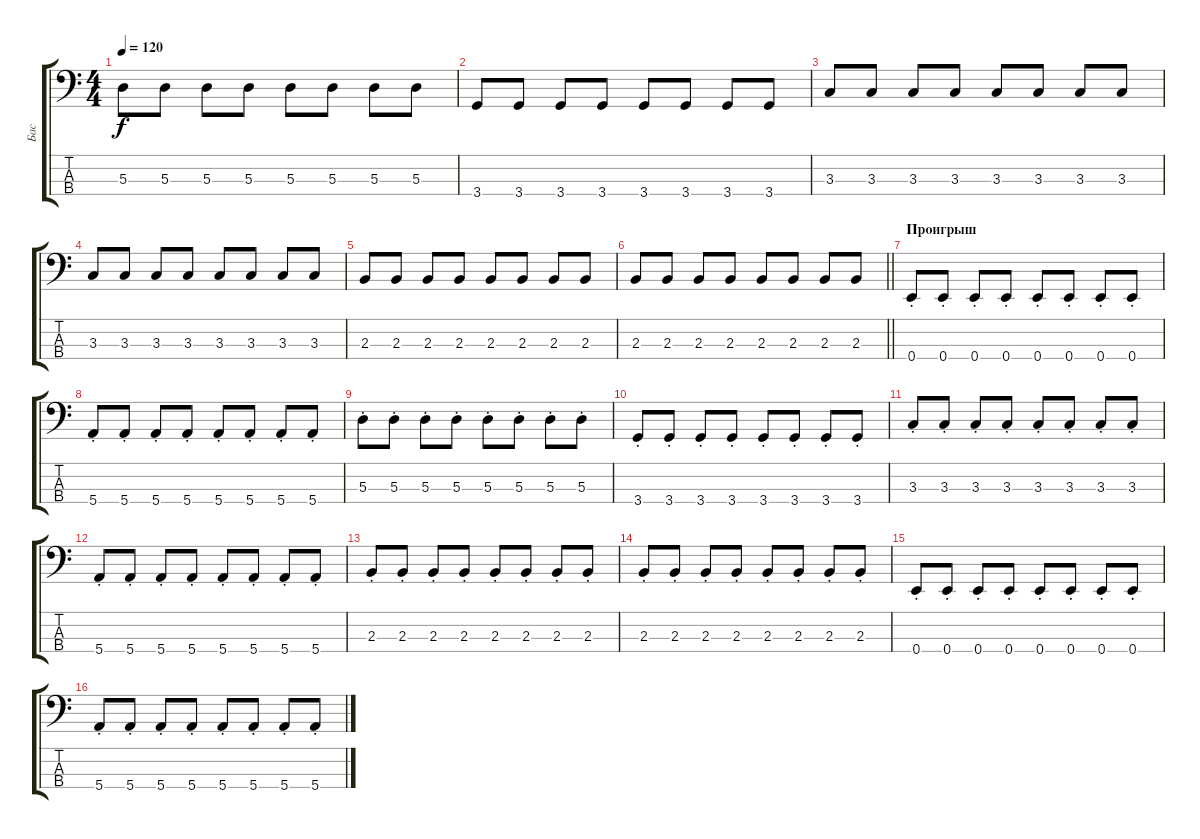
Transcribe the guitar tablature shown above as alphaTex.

\track ("Бас" "Бас") {instrument electricbassfinger}
\staff {score tabs}
\tuning (G2 D2 A1 E1) {hide}
\ts (4 4)
\tempo 120
\clef f4
\ks c
5.3.8{dy f} 5.3.8 5.3.8 5.3.8 5.3.8 5.3.8 5.3.8 5.3.8 |
3.4.8 3.4.8 3.4.8 3.4.8 3.4.8 3.4.8 3.4.8 3.4.8 |
3.3.8 3.3.8 3.3.8 3.3.8 3.3.8 3.3.8 3.3.8 3.3.8 |
3.3.8 3.3.8 3.3.8 3.3.8 3.3.8 3.3.8 3.3.8 3.3.8 |
2.3.8 2.3.8 2.3.8 2.3.8 2.3.8 2.3.8 2.3.8 2.3.8 |
\barLineRight lightlight
2.3.8 2.3.8 2.3.8 2.3.8 2.3.8 2.3.8 2.3.8 2.3.8 |
\section ("" "Проигрыш")
0.4{st}.8 0.4{st}.8 0.4{st}.8 0.4{st}.8 0.4{st}.8 0.4{st}.8 0.4{st}.8 0.4{st}.8 |
5.4{st}.8 5.4{st}.8 5.4{st}.8 5.4{st}.8 5.4{st}.8 5.4{st}.8 5.4{st}.8 5.4{st}.8 |
5.3{st}.8 5.3{st}.8 5.3{st}.8 5.3{st}.8 5.3{st}.8 5.3{st}.8 5.3{st}.8 5.3{st}.8 |
3.4{st}.8 3.4{st}.8 3.4{st}.8 3.4{st}.8 3.4{st}.8 3.4{st}.8 3.4{st}.8 3.4{st}.8 |
3.3{st}.8 3.3{st}.8 3.3{st}.8 3.3{st}.8 3.3{st}.8 3.3{st}.8 3.3{st}.8 3.3{st}.8 |
5.4{st}.8 5.4{st}.8 5.4{st}.8 5.4{st}.8 5.4{st}.8 5.4{st}.8 5.4{st}.8 5.4{st}.8 |
2.3{st}.8 2.3{st}.8 2.3{st}.8 2.3{st}.8 2.3{st}.8 2.3{st}.8 2.3{st}.8 2.3{st}.8 |
2.3{st}.8 2.3{st}.8 2.3{st}.8 2.3{st}.8 2.3{st}.8 2.3{st}.8 2.3{st}.8 2.3{st}.8 |
0.4{st}.8 0.4{st}.8 0.4{st}.8 0.4{st}.8 0.4{st}.8 0.4{st}.8 0.4{st}.8 0.4{st}.8 |
5.4{st}.8 5.4{st}.8 5.4{st}.8 5.4{st}.8 5.4{st}.8 5.4{st}.8 5.4{st}.8 5.4{st}.8
